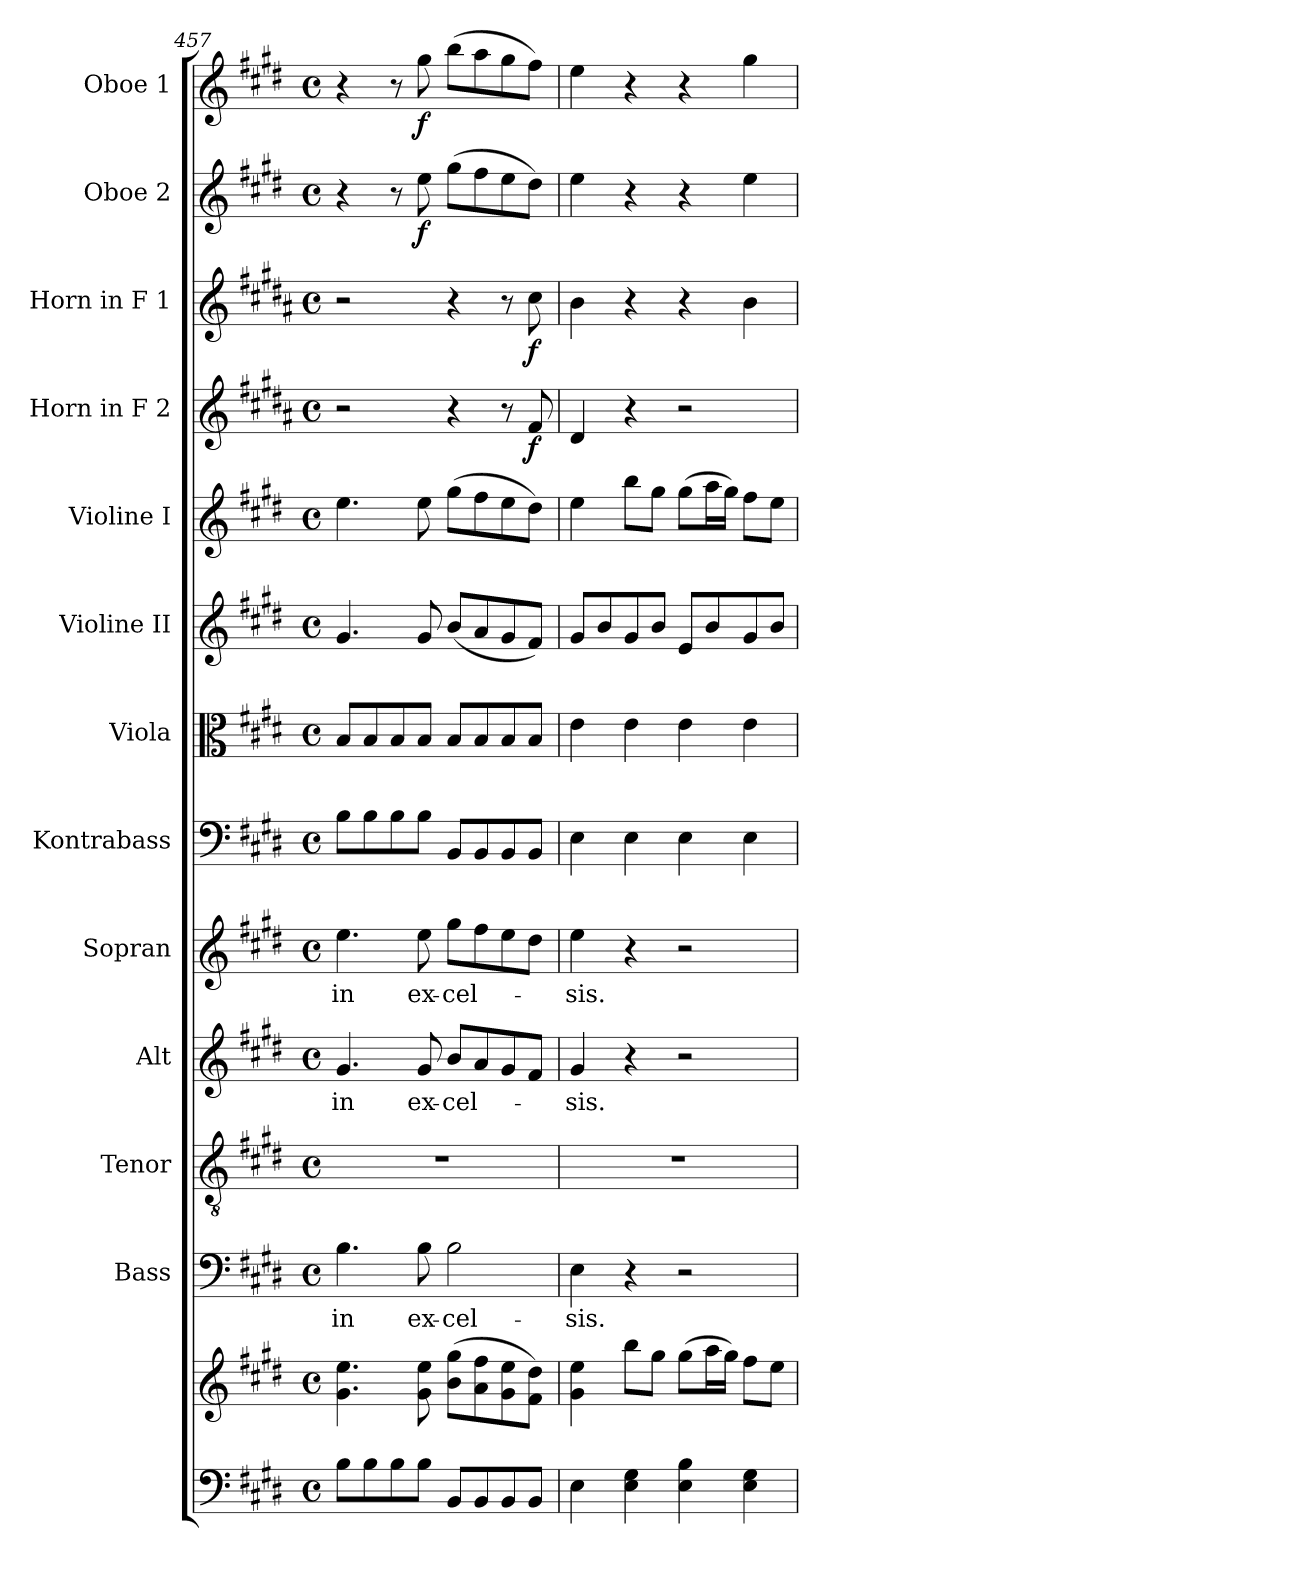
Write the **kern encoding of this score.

**kern	**kern	**kern	**text	**kern	**kern	**text	**kern	**text	**kern	**kern	**kern	**kern	**kern	**dynam	**kern	**dynam	**kern	**dynam	**kern	**dynam
*part13	*part13	*part12	*part12	*part11	*part10	*part10	*part9	*part9	*part8	*part7	*part6	*part5	*part4	*part4	*part3	*part3	*part2	*part2	*part1	*part1
*staff14	*staff13	*staff12	*staff12	*staff11	*staff10	*staff10	*staff9	*staff9	*staff8	*staff7	*staff6	*staff5	*staff4	*staff4	*staff3	*staff3	*staff2	*staff2	*staff1	*staff1
*	*	*I"Bass	*	*I"Tenor	*I"Alt	*	*I"Sopran	*	*I"Kontrabass	*I"Viola	*I"Violine II	*I"Violine I	*I"Horn in F 2	*	*I"Horn in F 1	*	*I"Oboe 2	*	*I"Oboe 1	*
*	*	*I'B.	*	*I'T.	*I'A.	*	*I'S.	*	*I'Kb.	*I'Vla.	*I'Vl. II	*I'Vl. I	*	*	*	*	*I'Ob.. 2	*	*I'Ob. 1	*
*clefF4	*clefG2	*clefF4	*	*clefGv2	*clefG2	*	*clefG2	*	*clefF4	*clefC3	*clefG2	*clefG2	*clefG2	*	*clefG2	*	*clefG2	*	*clefG2	*
*	*	*	*	*	*	*	*	*	*ITrd7c12	*	*	*	*ITrd4c7	*	*ITrd4c7	*	*	*	*	*
*k[f#c#g#d#]	*k[f#c#g#d#]	*k[f#c#g#d#]	*	*k[f#c#g#d#]	*k[f#c#g#d#]	*	*k[f#c#g#d#]	*	*k[f#c#g#d#]	*k[f#c#g#d#]	*k[f#c#g#d#]	*k[f#c#g#d#]	*k[f#c#g#d#]	*	*k[f#c#g#d#]	*	*k[f#c#g#d#]	*	*k[f#c#g#d#]	*
*E:	*E:	*E:	*	*E:	*E:	*	*E:	*	*E:	*E:	*E:	*E:	*E:	*	*E:	*	*E:	*	*E:	*
*M4/4	*M4/4	*M4/4	*	*M4/4	*M4/4	*	*M4/4	*	*M4/4	*M4/4	*M4/4	*M4/4	*M4/4	*	*M4/4	*	*M4/4	*	*M4/4	*
*met(c)	*met(c)	*met(c)	*	*met(c)	*met(c)	*	*met(c)	*	*met(c)	*met(c)	*met(c)	*met(c)	*met(c)	*	*met(c)	*	*met(c)	*	*met(c)	*
=457	=457	=457	=457	=457	=457	=457	=457	=457	=457	=457	=457	=457	=457	=457	=457	=457	=457	=457	=457	=457
!	!	!	!LO:LY:b	!	!	!LO:LY:b	!	!LO:LY:b	!	!	!	!	!	!	!	!	!	!	!	!
8B\L	4.g#\ 4.ee\	4.B\	in	1r	4.g#/	in	4.ee\	in	8BB\L	8B/L	4.g#/	4.ee\	2r	.	2r	.	4r	.	4r	.
8B\	.	.	.	.	.	.	.	.	8BB\	8B/	.	.	.	.	.	.	.	.	.	.
8B\	.	.	.	.	.	.	.	.	8BB\	8B/	.	.	.	.	.	.	8r	.	8r	.
!	!	!	!LO:LY:b	!	!	!LO:LY:b	!	!LO:LY:b	!	!	!	!	!	!	!	!	!	!LO:DY:b	!	!LO:DY:b
8B\J	8g#\ 8ee\	8B\	ex-	.	8g#/	ex-	8ee\	ex-	8BB\J	8B/J	8g#/	8ee\	.	.	.	.	8ee\	f	8gg#\	f
!	!	!	!LO:LY:b	!	!	!LO:LY:b	!	!LO:LY:b	!	!	!	!	!	!	!	!	!	!	!	!
8BB/L	(>8b\ 8gg#\L	2B\	-cel-	.	8b/L	-cel-	8gg#\L	-cel-	8BBB/L	8B/L	(<8b/L	(>8gg#\L	4r	.	4r	.	(>8gg#\L	.	(>8bb\L	.
8BB/	8a\ 8ff#\	.	.	.	8a/	.	8ff#\	.	8BBB/	8B/	8a/	8ff#\	.	.	.	.	8ff#\	.	8aa\	.
8BB/	8g#\ 8ee\	.	.	.	8g#/	.	8ee\	.	8BBB/	8B/	8g#/	8ee\	8r	.	8r	.	8ee\	.	8gg#\	.
!	!	!	!	!	!	!	!	!	!	!	!	!	!	!LO:DY:b	!	!LO:DY:b	!	!	!	!
8BB/J	8f#\ 8dd#\J)	.	.	.	8f#/J	.	8dd#\J	.	8BBB/J	8B/J	8f#/J)	8dd#\J)	8B/	f	8f#\	f	8dd#\J)	.	8ff#\J)	.
=458	=458	=458	=458	=458	=458	=458	=458	=458	=458	=458	=458	=458	=458	=458	=458	=458	=458	=458	=458	=458
!	!	!	!LO:LY:b	!	!	!LO:LY:b	!	!LO:LY:b	!	!	!	!	!	!	!	!	!	!	!	!
4E\	4g#\ 4ee\	4E\	-sis.	1r	4g#/	-sis.	4ee\	-sis.	4EE\	4e\	8g#/L	4ee\	4G#/	.	4e\	.	4ee\	.	4ee\	.
.	.	.	.	.	.	.	.	.	.	.	8b/	.	.	.	.	.	.	.	.	.
4E\ 4G#\	8bb\L	4r	.	.	4r	.	4r	.	4EE\	4e\	8g#/	8bb\L	4r	.	4r	.	4r	.	4r	.
.	8gg#\J	.	.	.	.	.	.	.	.	.	8b/J	8gg#\J	.	.	.	.	.	.	.	.
4E\ 4B\	(>8gg#\L	2r	.	.	2r	.	2r	.	4EE\	4e\	8e/L	(>8gg#\L	2r	.	4r	.	4r	.	4r	.
.	16aa\L	.	.	.	.	.	.	.	.	.	8b/	16aa\L	.	.	.	.	.	.	.	.
.	16gg#\JJ)	.	.	.	.	.	.	.	.	.	.	16gg#\JJ)	.	.	.	.	.	.	.	.
4E\ 4G#\	8ff#\L	.	.	.	.	.	.	.	4EE\	4e\	8g#/	8ff#\L	.	.	4e\	.	4ee\	.	4gg#\	.
.	8ee\J	.	.	.	.	.	.	.	.	.	8b/J	8ee\J	.	.	.	.	.	.	.	.
=	=	=	=	=	=	=	=	=	=	=	=	=	=	=	=	=	=	=	=	=
*-	*-	*-	*-	*-	*-	*-	*-	*-	*-	*-	*-	*-	*-	*-	*-	*-	*-	*-	*-	*-
